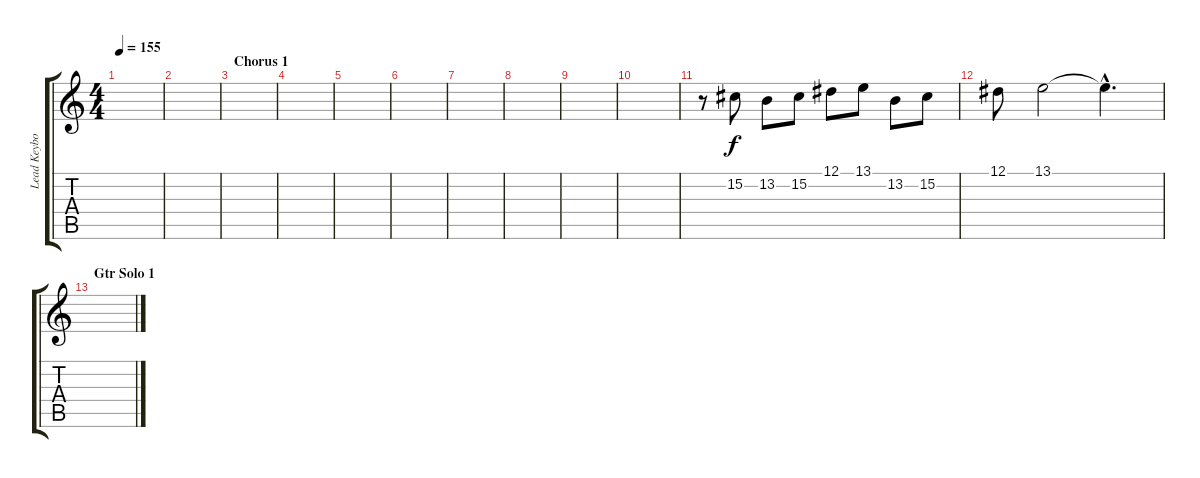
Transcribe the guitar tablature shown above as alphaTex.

\track ("Lead Keyboard" "Lead Keybo") {instrument lead1square}
\staff {score tabs}
\tuning (Eb4 Bb3 Gb3 Db3 Ab2 Eb2) {hide}
\ts (4 4)
\tempo 155
\clef g2
\ks c
|
|
\section ("" "Chorus 1")
|
|
|
|
|
|
|
|
r.8 15.2.8 13.2.8 15.2.8 12.1.8 13.1.8 13.2.8 15.2.8 |
12.1.8 13.1.2 13.1{hac t}.4{d} |
\section ("" "Gtr Solo 1")
